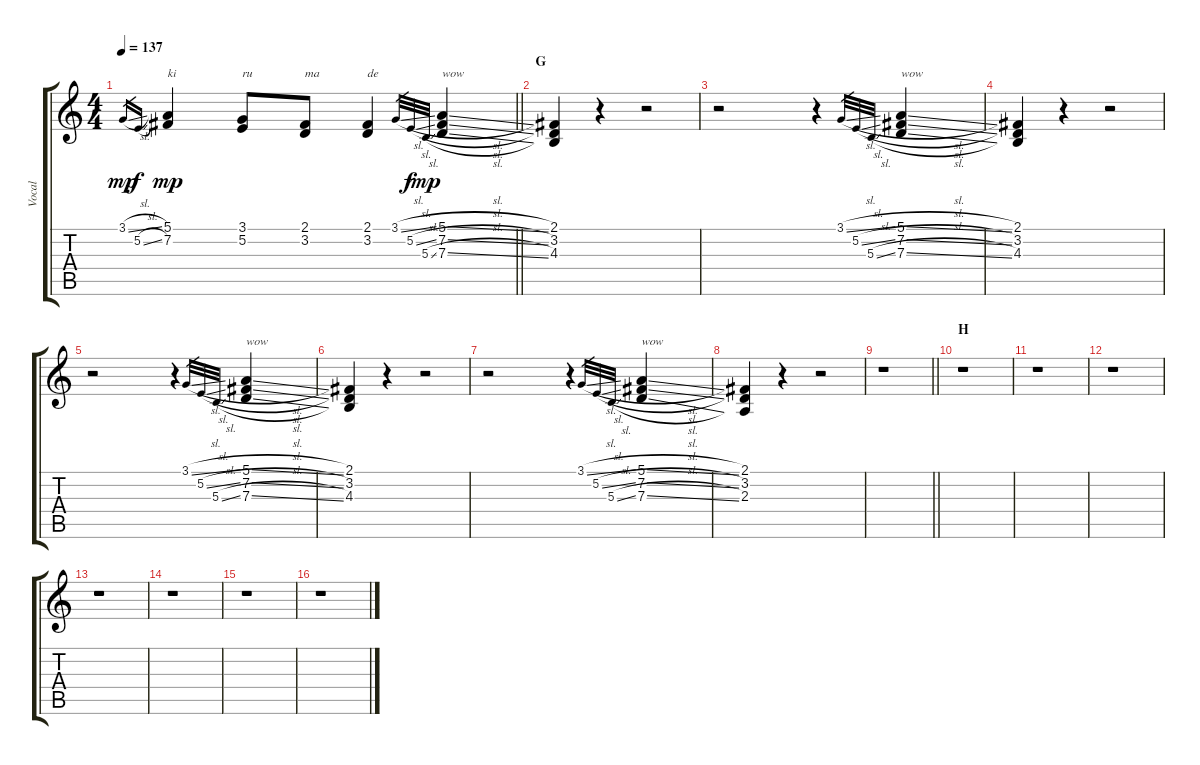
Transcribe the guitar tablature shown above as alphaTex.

\track ("Vocal" "Vocal") {instrument clarinet}
\staff {score tabs}
\tuning (E4 B3 G3 D3 A2 E2) {hide}
\ts (4 4)
\tempo 137
\clef g2
\barLineRight lightlight
\ks c
3.1{sl}.16{gr dy mp} 5.2{sl}.16{gr dy f} (5.1 7.2).4{txt "ki" dy mp} (3.1 5.2).8{txt "ru"} (2.1 3.2).8{txt "ma"} (2.1 3.2).4{txt "de"} 3.1{sl}.32{gr} 5.2{sl}.32{gr dy f} 5.3{sl}.32{gr dy mp} (5.1{sl} 7.2{sl} 7.3{sl}).4{txt "wow"} |
\section ("" "G")
(2.1 3.2 4.3).4 r.4 r.2 |
r.2 r.4 3.1{sl}.32{gr} 5.2{sl}.32{gr} 5.3{sl}.32{gr} (5.1{sl} 7.2{sl} 7.3{sl}).4{txt "wow"} |
(2.1 3.2 4.3).4 r.4 r.2 |
r.2 r.4 3.1{sl}.32{gr} 5.2{sl}.32{gr} 5.3{sl}.32{gr} (5.1{sl} 7.2{sl} 7.3{sl}).4{txt "wow"} |
(2.1 3.2 4.3).4 r.4 r.2 |
r.2 r.4 3.1{sl}.32{gr} 5.2{sl}.32{gr} 5.3{sl}.32{gr} (5.1{sl} 7.2{sl} 7.3{sl}).4{txt "wow"} |
(2.1 3.2 2.3).4 r.4 r.2 |
\barLineRight lightlight
r.1 |
\section ("" "H")
r.1 |
r.1 |
r.1 |
r.1 |
r.1 |
r.1 |
r.1
